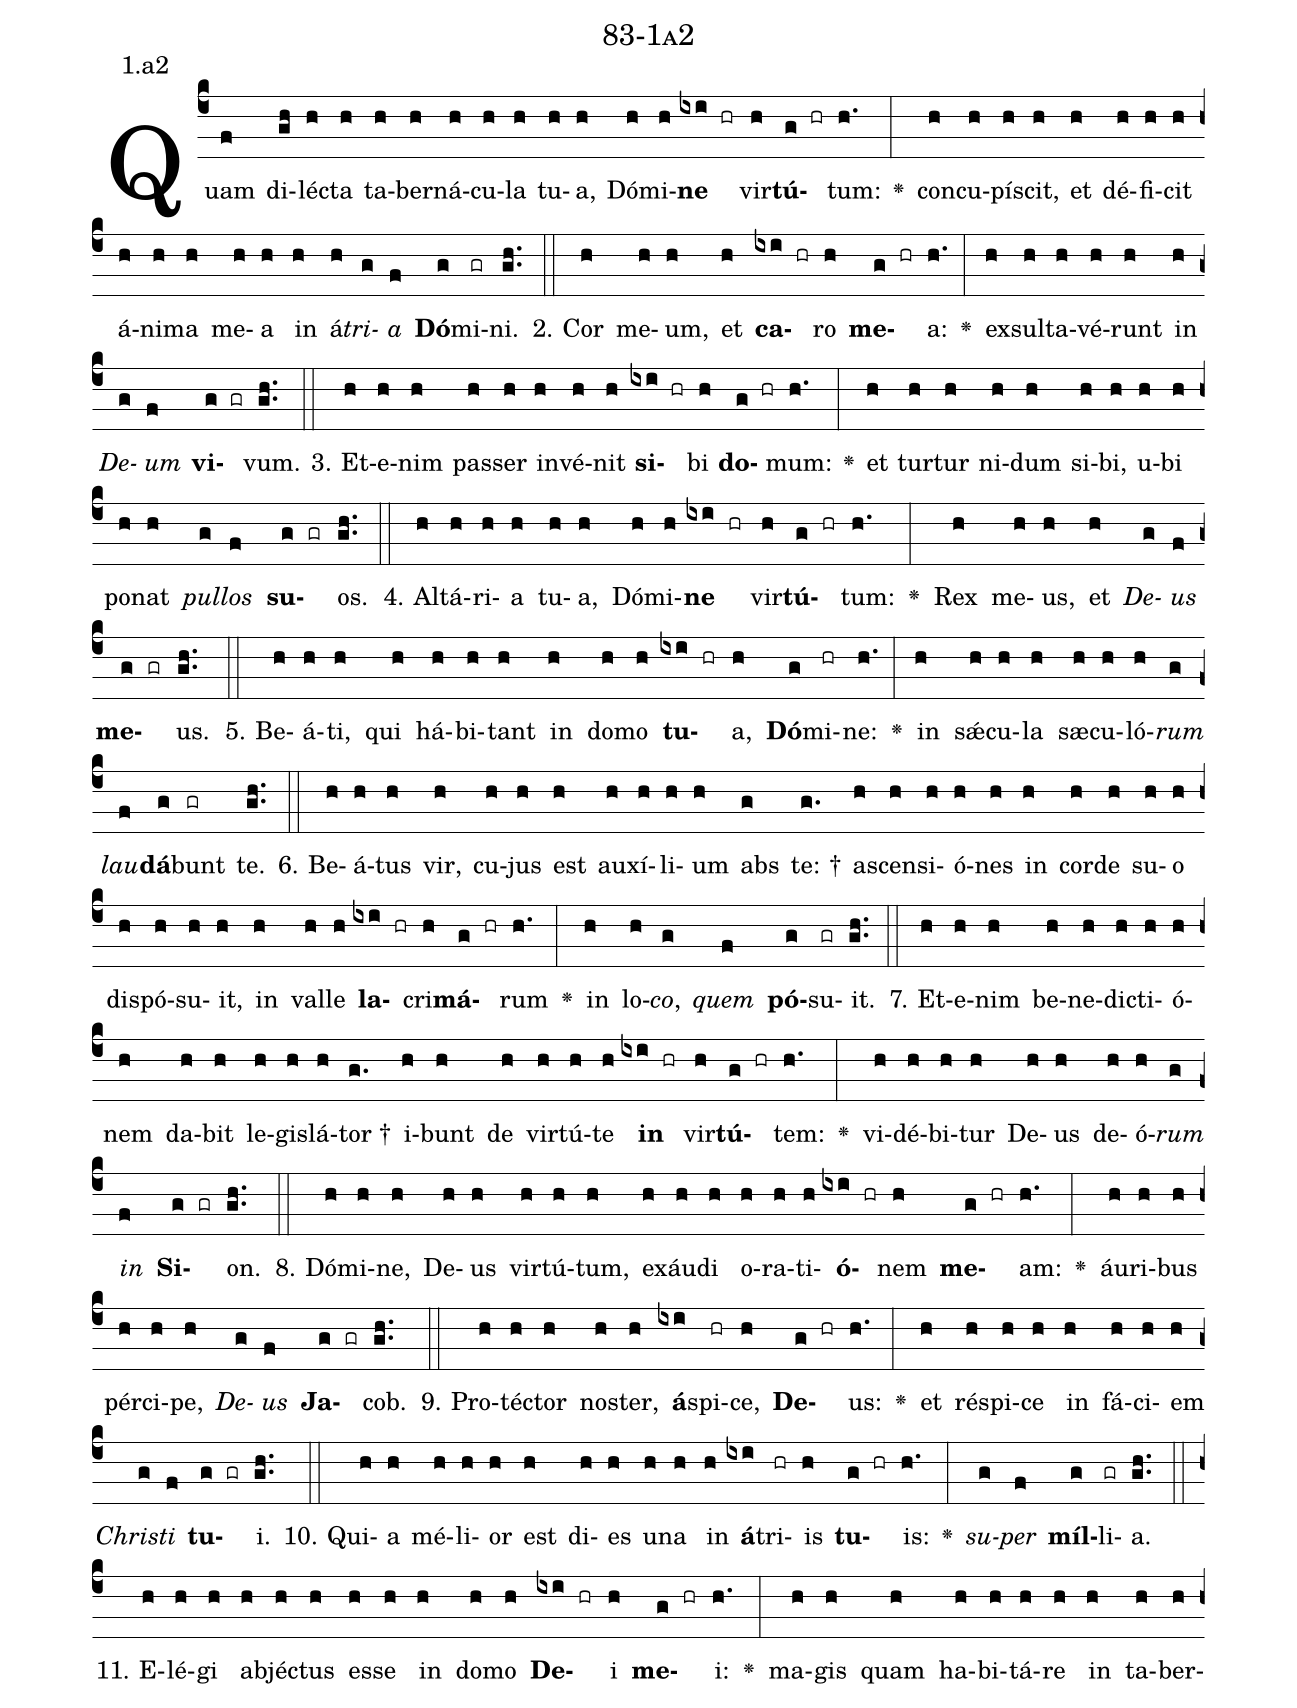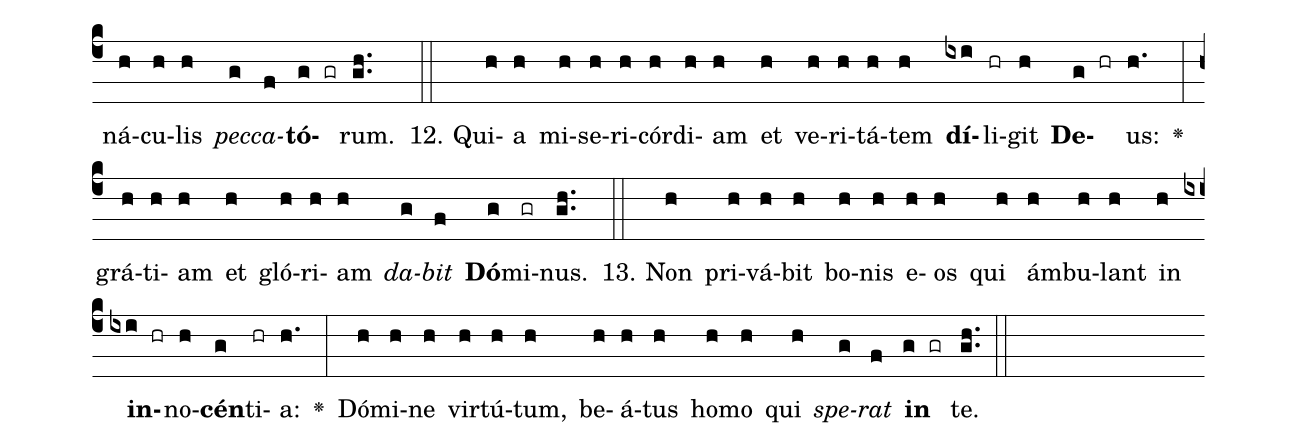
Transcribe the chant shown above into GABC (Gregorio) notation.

name: 83-1a2;
annotation: 1.a2;
%%
(c4)Quam(f) di(gh)léc(h)ta(h) ta(h)ber(h)ná(h)cu(h)la(h) tu(h)a,(h) Dó(h)mi(h)<b>ne</b>(ixi hr) vir(h)<b>tú</b>(g hr)tum:(h.) <v>\greheightstar</v>(:) con(h)cu(h)pí(h)scit,(h) et(h) dé(h)fi(h)cit(h) á(h)ni(h)ma(h) me(h)a(h) in(h) á(h)<i>tri</i>(g)<i>a</i>(f) <b>Dó</b>(g)mi(gr)ni.(gh..) (::)
2. Cor(h) me(h)um,(h) et(h) <b>ca</b>(ixi hr)ro(h) <b>me</b>(g hr)a:(h.) <v>\greheightstar</v>(:) ex(h)sul(h)ta(h)vé(h)runt(h) in(h) <i>De</i>(g)<i>um</i>(f) <b>vi</b>(g gr)vum.(gh..) (::)
3. Et(h)e(h)nim(h) pas(h)ser(h) in(h)vé(h)nit(h) <b>si</b>(ixi hr)bi(h) <b>do</b>(g hr)mum:(h.) <v>\greheightstar</v>(:) et(h) tur(h)tur(h) ni(h)dum(h) si(h)bi,(h) u(h)bi(h) po(h)nat(h) <i>pul</i>(g)<i>los</i>(f) <b>su</b>(g gr)os.(gh..) (::)
4. Al(h)tá(h)ri(h)a(h) tu(h)a,(h) Dó(h)mi(h)<b>ne</b>(ixi hr) vir(h)<b>tú</b>(g hr)tum:(h.) <v>\greheightstar</v>(:) Rex(h) me(h)us,(h) et(h) <i>De</i>(g)<i>us</i>(f) <b>me</b>(g gr)us.(gh..) (::)
5. Be(h)á(h)ti,(h) qui(h) há(h)bi(h)tant(h) in(h) do(h)mo(h) <b>tu</b>(ixi hr)a,(h) <b>Dó</b>(g)mi(hr)ne:(h.) <v>\greheightstar</v>(:) in(h) sǽ(h)cu(h)la(h) sæ(h)cu(h)ló(h)<i>rum</i>(g) <i>lau</i>(f)<b>dá</b>(g)bunt(gr) te.(gh..) (::)
6. Be(h)á(h)tus(h) vir,(h) cu(h)jus(h) est(h) au(h)xí(h)li(h)um(h) abs(g) te: †(g.) a(h)scen(h)si(h)ó(h)nes(h) in(h) cor(h)de(h) su(h)o(h) dis(h)pó(h)su(h)it,(h) in(h) val(h)le(h) <b>la</b>(ixi hr)cri(h)<b>má</b>(g hr)rum(h.) <v>\greheightstar</v>(:) in(h) lo(h)<i>co</i>,(g) <i>quem</i>(f) <b>pó</b>(g)su(gr)it.(gh..) (::)
7. Et(h)e(h)nim(h) be(h)ne(h)dic(h)ti(h)ó(h)nem(h) da(h)bit(h) le(h)gis(h)lá(h)tor †(g.) i(h)bunt(h) de(h) vir(h)tú(h)te(h) <b>in</b>(ixi hr) vir(h)<b>tú</b>(g hr)tem:(h.) <v>\greheightstar</v>(:) vi(h)dé(h)bi(h)tur(h) De(h)us(h) de(h)ó(h)<i>rum</i>(g) <i>in</i>(f) <b>Si</b>(g gr)on.(gh..) (::)
8. Dó(h)mi(h)ne,(h) De(h)us(h) vir(h)tú(h)tum,(h) ex(h)áu(h)di(h) o(h)ra(h)ti(h)<b>ó</b>(ixi hr)nem(h) <b>me</b>(g hr)am:(h.) <v>\greheightstar</v>(:) áu(h)ri(h)bus(h) pér(h)ci(h)pe,(h) <i>De</i>(g)<i>us</i>(f) <b>Ja</b>(g gr)cob.(gh..) (::)
9. Pro(h)téc(h)tor(h) nos(h)ter,(h) <b>á</b>(ixi)spi(hr)ce,(h) <b>De</b>(g hr)us:(h.) <v>\greheightstar</v>(:) et(h) ré(h)spi(h)ce(h) in(h) fá(h)ci(h)em(h) <i>Chris</i>(g)<i>ti</i>(f) <b>tu</b>(g gr)i.(gh..) (::)
10. Qui(h)a(h) mé(h)li(h)or(h) est(h) di(h)es(h) u(h)na(h) in(h) <b>á</b>(ixi)tri(hr)is(h) <b>tu</b>(g hr)is:(h.) <v>\greheightstar</v>(:) <i>su</i>(g)<i>per</i>(f) <b>míl</b>(g)li(gr)a.(gh..) (::)
11. E(h)lé(h)gi(h) ab(h)jéc(h)tus(h) es(h)se(h) in(h) do(h)mo(h) <b>De</b>(ixi hr)i(h) <b>me</b>(g hr)i:(h.) <v>\greheightstar</v>(:) ma(h)gis(h) quam(h) ha(h)bi(h)tá(h)re(h) in(h) ta(h)ber(h)ná(h)cu(h)lis(h) <i>pec</i>(g)<i>ca</i>(f)<b>tó</b>(g gr)rum.(gh..) (::)
12. Qui(h)a(h) mi(h)se(h)ri(h)cór(h)di(h)am(h) et(h) ve(h)ri(h)tá(h)tem(h) <b>dí</b>(ixi)li(hr)git(h) <b>De</b>(g hr)us:(h.) <v>\greheightstar</v>(:) grá(h)ti(h)am(h) et(h) gló(h)ri(h)am(h) <i>da</i>(g)<i>bit</i>(f) <b>Dó</b>(g)mi(gr)nus.(gh..) (::)
13. Non(h) pri(h)vá(h)bit(h) bo(h)nis(h) e(h)os(h) qui(h) ám(h)bu(h)lant(h) in(h) <b>in</b>(ixi hr)no(h)<b>cén</b>(g)ti(hr)a:(h.) <v>\greheightstar</v>(:) Dó(h)mi(h)ne(h) vir(h)tú(h)tum,(h) be(h)á(h)tus(h) ho(h)mo(h) qui(h) <i>spe</i>(g)<i>rat</i>(f) <b>in</b>(g gr) te.(gh..) (::)
